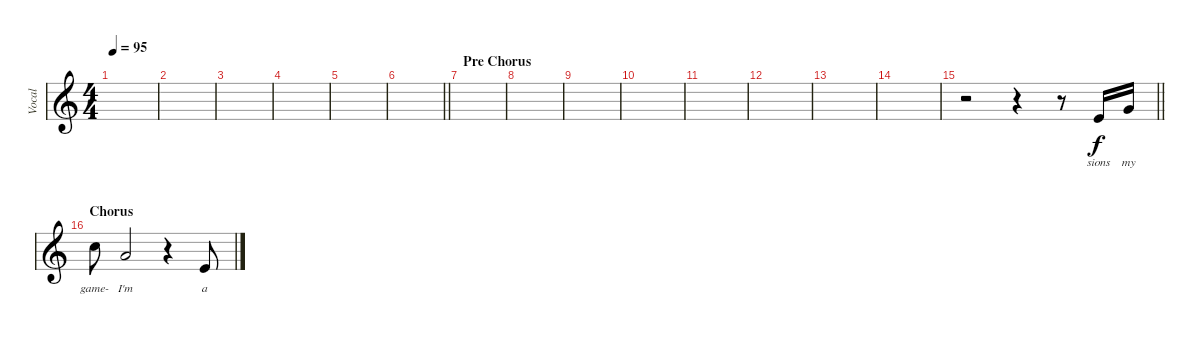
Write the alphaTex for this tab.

\track ("Vocal" "Vocal") {instrument lead2sawtooth}
\staff {score}
\tuning (E4 B3 G3 D3 A2 E2) {hide}
\ts (4 4)
\tempo 95
\clef g2
\ks aminor
|
|
|
|
|
\barLineRight lightlight
|
\section ("" "Pre Chorus")
|
|
|
|
|
|
|
|
\barLineRight lightlight
r.2 r.4 r.8 14.4.16{lyrics (0 "sions") lyrics (1 "") lyrics (2 "") lyrics (3 "") lyrics (4 "")} 12.3.16{lyrics (0 "my") lyrics (1 "") lyrics (2 "") lyrics (3 "") lyrics (4 "")} |
\section ("" "Chorus")
13.2.8{lyrics (0 "game-") lyrics (1 "") lyrics (2 "") lyrics (3 "") lyrics (4 "")} 14.3.2{lyrics (0 "I'm") lyrics (1 "") lyrics (2 "") lyrics (3 "") lyrics (4 "")} r.4 14.4.8{lyrics (0 "a") lyrics (1 "") lyrics (2 "") lyrics (3 "") lyrics (4 "")}
